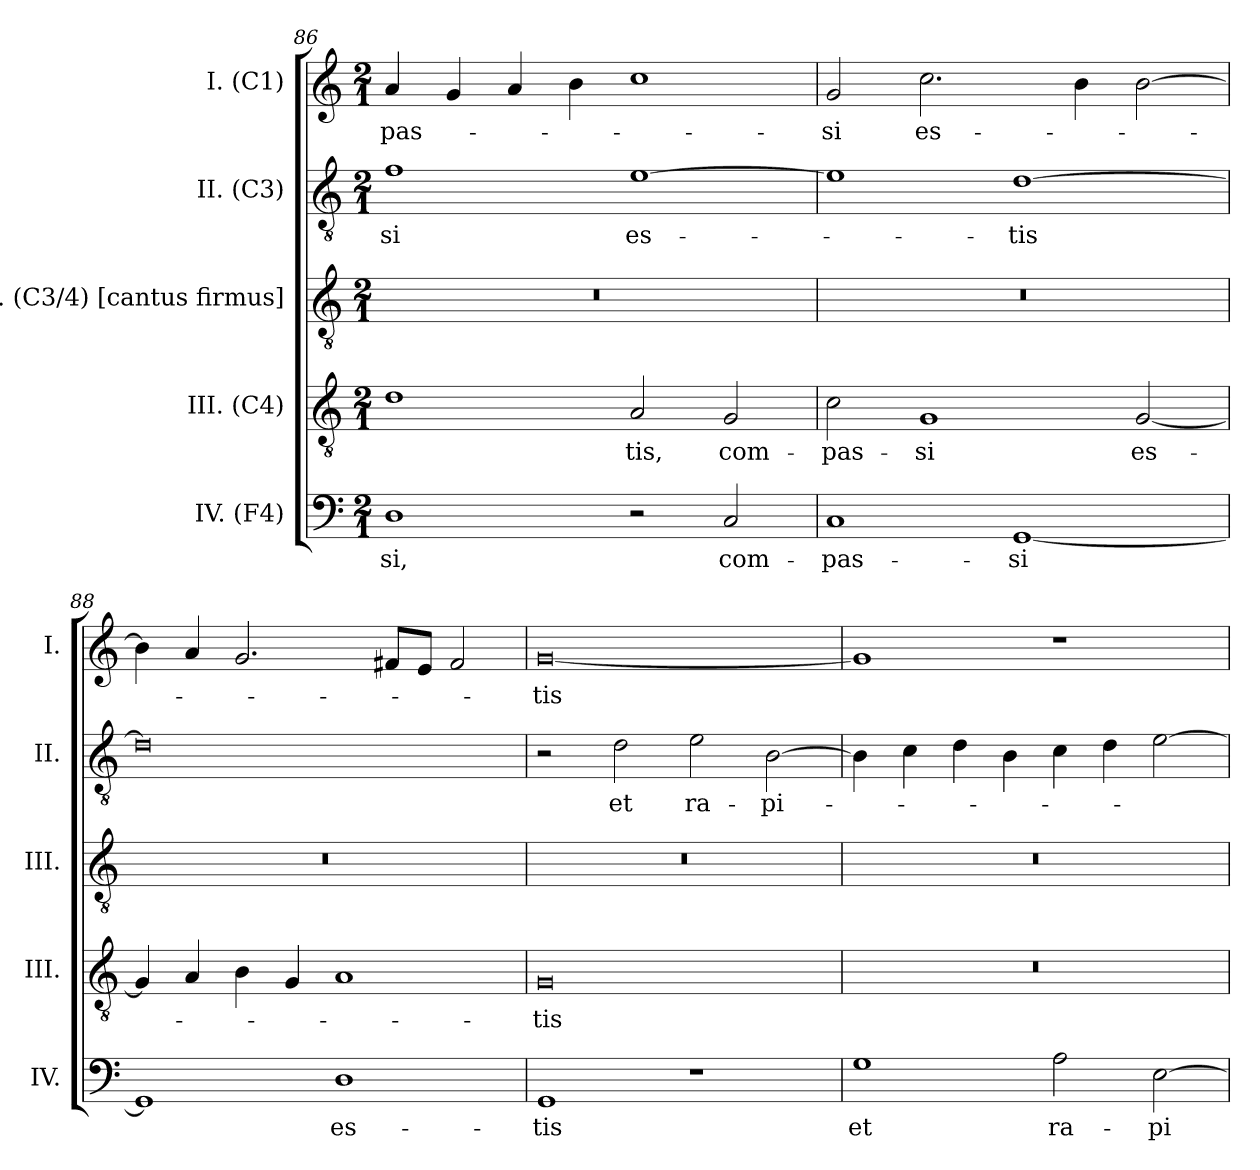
**kern	**text	**kern	**text	**kern	**kern	**text	**kern	**text
*part5	*part5	*part4	*part4	*part3	*part2	*part2	*part1	*part1
*staff5	*staff5	*staff4	*staff4	*staff3	*staff2	*staff2	*staff1	*staff1
*I"IV. (F4)	*	*I"III. (C4)	*	*I"III. (C3/4) [cantus firmus]	*I"II. (C3)	*	*I"I. (C1)	*
*I'IV.	*	*I'III.	*	*I'III.	*I'II.	*	*I'I.	*
*clefF4	*	*clefGv2	*	*clefGv2	*clefGv2	*	*clefG2	*
*	*	*ITrd7c12	*	*ITrd7c12	*	*	*	*
*k[]	*	*k[]	*	*k[]	*k[]	*	*k[]	*
*C:	*	*C:	*	*C:	*C:	*	*C:	*
*M2/1	*	*M2/1	*	*M2/1	*M2/1	*	*M2/1	*
=86	=86	=86	=86	=86	=86	=86	=86	=86
!	!LO:LY:b:color=#000000	!	!	!LO:N:vis=1	!	!	!	!
!	!	!	!	!	!	!LO:LY:b:color=#000000	!	!
!	!	!	!	!	!	!	!	!LO:LY:b:color=#000000
1Di	-si,	1Di	.	0r	1fi	-si	4ai/	-pas-
.	.	.	.	.	.	.	4gi/	.
.	.	.	.	.	.	.	4ai/	.
.	.	.	.	.	.	.	4bi\	.
!	!	!	!LO:LY:b:color=#000000	!	!	!	!	!
!	!	!	!	!	!	!LO:LY:b:color=#000000	!	!
2r	.	2AAi/	-tis,	.	[1ei	es-	1cci	.
!	!LO:LY:b:color=#000000	!	!	!	!	!	!	!
!	!	!	!LO:LY:b:color=#000000	!	!	!	!	!
2Ci/	com-	2GGi/	com-	.	.	.	.	.
=87	=87	=87	=87	=87	=87	=87	=87	=87
!	!LO:LY:b:color=#000000	!	!	!	!	!	!	!
!	!	!	!LO:LY:b:color=#000000	!LO:N:vis=1	!	!	!	!
!	!	!	!	!	!	!	!	!LO:LY:b:color=#000000
1Ci	-pas-	2Ci\	-pas-	0r	1ei]	.	2gi/	-si
!	!	!	!LO:LY:b:color=#000000	!	!	!	!	!
!	!	!	!	!	!	!	!	!LO:LY:b:color=#000000
.	.	1GGi	-si	.	.	.	2.cci\	es-
!	!LO:LY:b:color=#000000	!	!	!	!	!	!	!
!	!	!	!	!	!	!LO:LY:b:color=#000000	!	!
[1GGi	-si	.	.	.	[1di	-tis	.	.
.	.	.	.	.	.	.	4bi\	.
!	!	!	!LO:LY:b:color=#000000	!	!	!	!	!
.	.	[2GGi/	es-	.	.	.	[2bi\	.
=88	=88	=88	=88	=88	=88	=88	=88	=88
!	!	!	!	!LO:N:vis=1	!	!	!	!
1GGi]	.	4GGi/]	.	0r	0di]	.	4bi\]	.
.	.	4AAi/	.	.	.	.	4ai/	.
.	.	4BBi\	.	.	.	.	2.gi/	.
.	.	4GGi/	.	.	.	.	.	.
!	!LO:LY:b:color=#000000	!	!	!	!	!	!	!
1Di	es-	1AAi	.	.	.	.	.	.
.	.	.	.	.	.	.	8f#Xi/L	.
.	.	.	.	.	.	.	8ei/J	.
.	.	.	.	.	.	.	2f#i/	.
!!LO:LB:g=z
=89	=89	=89	=89	=89	=89	=89	=89	=89
!	!LO:LY:b:color=#000000	!	!	!	!	!	!	!
!	!	!	!LO:LY:b:color=#000000	!LO:N:vis=1	!	!	!	!
!	!	!	!	!	!	!	!	!LO:LY:b:color=#000000
1GGi	-tis	0GGi	-tis	0r	2r	.	[0gi	-tis
!	!	!	!	!	!	!LO:LY:b:color=#000000	!	!
.	.	.	.	.	2di\	et	.	.
!	!	!	!	!	!	!LO:LY:b:color=#000000	!	!
1r	.	.	.	.	2ei\	ra-	.	.
!	!	!	!	!	!	!LO:LY:b:color=#000000	!	!
.	.	.	.	.	[2Bi\	-pi-	.	.
=90	=90	=90	=90	=90	=90	=90	=90	=90
!	!LO:LY:b:color=#000000	!LO:N:vis=1	!	!LO:N:vis=1	!	!	!	!
1Gi	et	0r	.	0r	4Bi\]	.	1gi]	.
.	.	.	.	.	4ci\	.	.	.
.	.	.	.	.	4di\	.	.	.
.	.	.	.	.	4Bi\	.	.	.
!	!LO:LY:b:color=#000000	!	!	!	!	!	!	!
2Ai\	ra-	.	.	.	4ci\	.	1r	.
.	.	.	.	.	4di\	.	.	.
!	!LO:LY:b:color=#000000	!	!	!	!	!	!	!
[2Ei\	-pi-	.	.	.	[2ei\	.	.	.
=	=	=	=	=	=	=	=	=
*-	*-	*-	*-	*-	*-	*-	*-	*-
